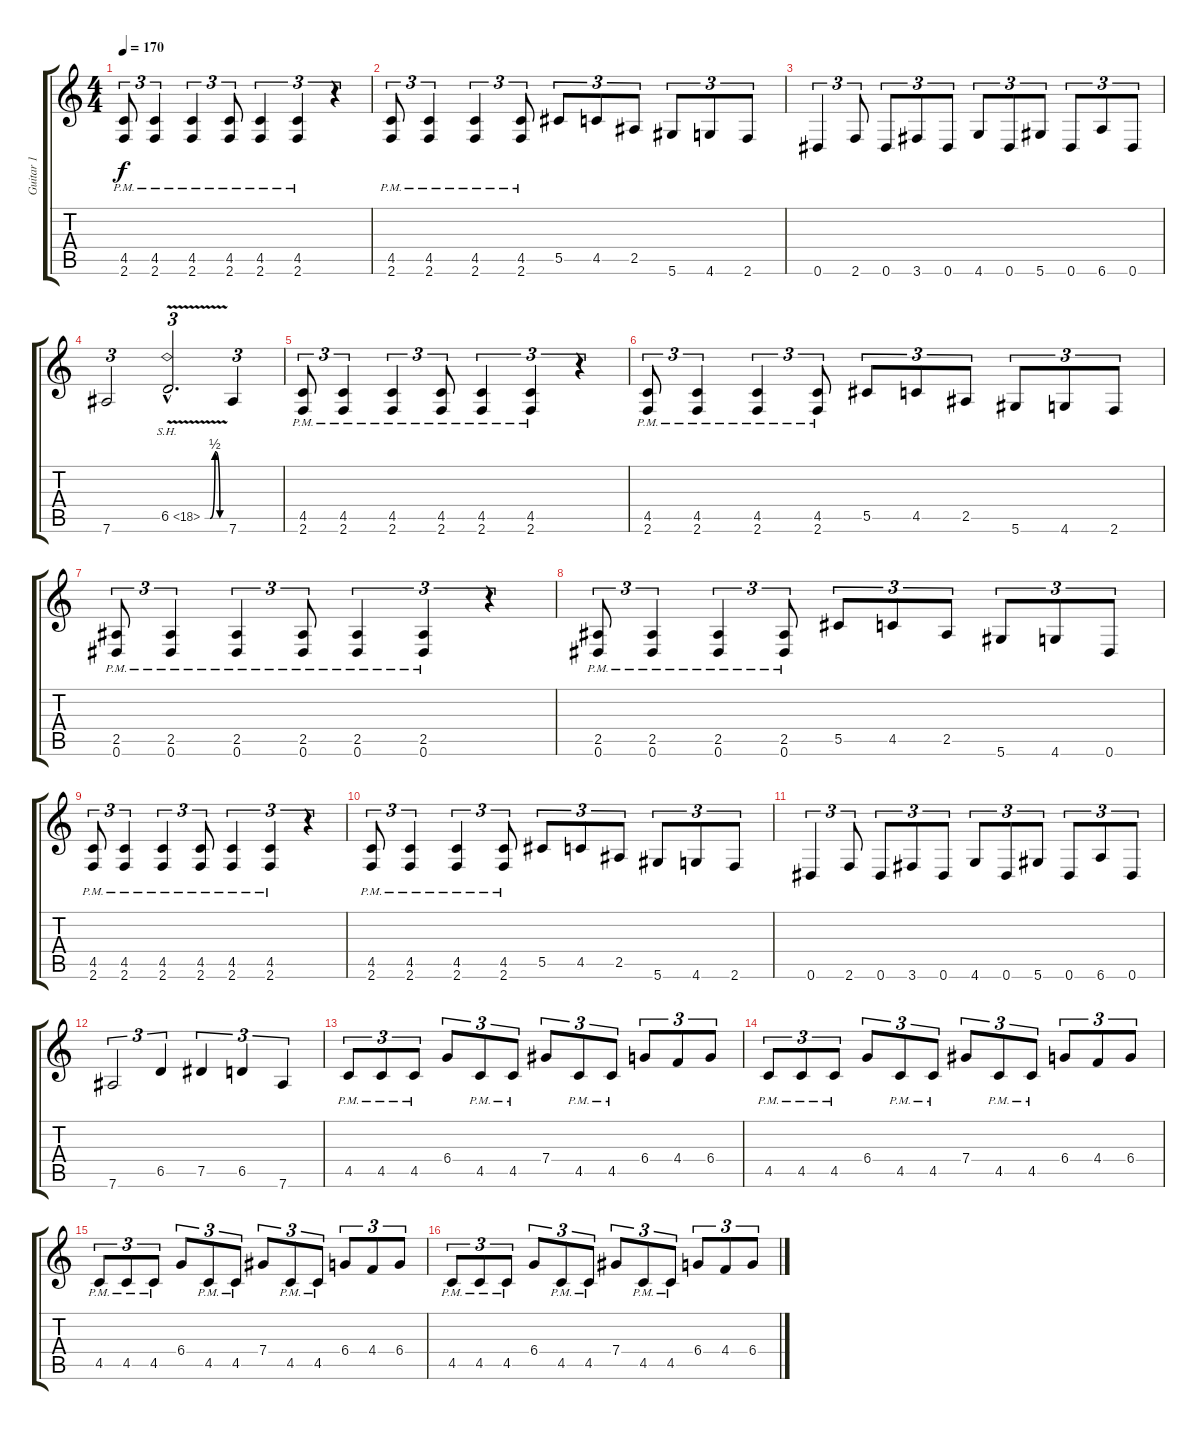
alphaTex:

\track ("Guitar 1" "Guitar 1") {instrument overdrivenguitar}
\staff {score tabs}
\tuning (Eb4 Bb3 Gb3 Db3 Ab2 Eb2) {hide}
\ts (4 4)
\tempo 170
\clef g2
\ks c
(4.5{pm} 2.6{pm}).8{tu (3 2) dy f} (4.5{pm} 2.6{pm}).4{tu (3 2)} (4.5{pm} 2.6{pm}).4{tu (3 2)} (4.5{pm} 2.6{pm}).8{tu (3 2)} (4.5{pm} 2.6{pm}).4{tu (3 2)} (4.5{pm} 2.6{pm}).4{tu (3 2)} r.4{tu (3 2)} |
(4.5{pm} 2.6{pm}).8{tu (3 2)} (4.5{pm} 2.6{pm}).4{tu (3 2)} (4.5{pm} 2.6{pm}).4{tu (3 2)} (4.5{pm} 2.6{pm}).8{tu (3 2)} 5.5.8{tu (3 2)} 4.5.8{tu (3 2)} 2.5.8{tu (3 2)} 5.6.8{tu (3 2)} 4.6.8{tu (3 2)} 2.6.8{tu (3 2)} |
0.6.4{tu (3 2)} 2.6.8{tu (3 2)} 0.6.8{tu (3 2)} 3.6.8{tu (3 2)} 0.6.8{tu (3 2)} 4.6.8{tu (3 2)} 0.6.8{tu (3 2)} 5.6.8{tu (3 2)} 0.6.8{tu (3 2)} 6.6.8{tu (3 2)} 0.6.8{tu (3 2)} |
7.6.2{tu (3 2)} 6.5{be (custom 0 0 15 0 30 2 45 0 60 0) sh 12 v hac}.2{d tu (3 2)} 7.6.4{tu (3 2)} |
(4.5{pm} 2.6{pm}).8{tu (3 2)} (4.5{pm} 2.6{pm}).4{tu (3 2)} (4.5{pm} 2.6{pm}).4{tu (3 2)} (4.5{pm} 2.6{pm}).8{tu (3 2)} (4.5{pm} 2.6{pm}).4{tu (3 2)} (4.5{pm} 2.6{pm}).4{tu (3 2)} r.4{tu (3 2)} |
(4.5{pm} 2.6{pm}).8{tu (3 2)} (4.5{pm} 2.6{pm}).4{tu (3 2)} (4.5{pm} 2.6{pm}).4{tu (3 2)} (4.5{pm} 2.6{pm}).8{tu (3 2)} 5.5.8{tu (3 2)} 4.5.8{tu (3 2)} 2.5.8{tu (3 2)} 5.6.8{tu (3 2)} 4.6.8{tu (3 2)} 2.6.8{tu (3 2)} |
(2.5{pm} 0.6{pm}).8{tu (3 2)} (2.5{pm} 0.6{pm}).4{tu (3 2)} (2.5{pm} 0.6{pm}).4{tu (3 2)} (2.5{pm} 0.6{pm}).8{tu (3 2)} (2.5{pm} 0.6{pm}).4{tu (3 2)} (2.5{pm} 0.6{pm}).4{tu (3 2)} r.4{tu (3 2)} |
(2.5{pm} 0.6{pm}).8{tu (3 2)} (2.5{pm} 0.6{pm}).4{tu (3 2)} (2.5{pm} 0.6{pm}).4{tu (3 2)} (2.5{pm} 0.6{pm}).8{tu (3 2)} 5.5.8{tu (3 2)} 4.5.8{tu (3 2)} 2.5.8{tu (3 2)} 5.6.8{tu (3 2)} 4.6.8{tu (3 2)} 0.6.8{tu (3 2)} |
(4.5{pm} 2.6{pm}).8{tu (3 2)} (4.5{pm} 2.6{pm}).4{tu (3 2)} (4.5{pm} 2.6{pm}).4{tu (3 2)} (4.5{pm} 2.6{pm}).8{tu (3 2)} (4.5{pm} 2.6{pm}).4{tu (3 2)} (4.5{pm} 2.6{pm}).4{tu (3 2)} r.4{tu (3 2)} |
(4.5{pm} 2.6{pm}).8{tu (3 2)} (4.5{pm} 2.6{pm}).4{tu (3 2)} (4.5{pm} 2.6{pm}).4{tu (3 2)} (4.5{pm} 2.6{pm}).8{tu (3 2)} 5.5.8{tu (3 2)} 4.5.8{tu (3 2)} 2.5.8{tu (3 2)} 5.6.8{tu (3 2)} 4.6.8{tu (3 2)} 2.6.8{tu (3 2)} |
0.6.4{tu (3 2)} 2.6.8{tu (3 2)} 0.6.8{tu (3 2)} 3.6.8{tu (3 2)} 0.6.8{tu (3 2)} 4.6.8{tu (3 2)} 0.6.8{tu (3 2)} 5.6.8{tu (3 2)} 0.6.8{tu (3 2)} 6.6.8{tu (3 2)} 0.6.8{tu (3 2)} |
7.6.2{tu (3 2)} 6.5.4{tu (3 2)} 7.5.4{tu (3 2)} 6.5.4{tu (3 2)} 7.6.4{tu (3 2)} |
\section ("" "")
4.5{pm}.8{tu (3 2)} 4.5{pm}.8{tu (3 2)} 4.5{pm}.8{tu (3 2)} 6.4.8{tu (3 2)} 4.5{pm}.8{tu (3 2)} 4.5{pm}.8{tu (3 2)} 7.4.8{tu (3 2)} 4.5{pm}.8{tu (3 2)} 4.5{pm}.8{tu (3 2)} 6.4.8{tu (3 2)} 4.4.8{tu (3 2)} 6.4.8{tu (3 2)} |
4.5{pm}.8{tu (3 2)} 4.5{pm}.8{tu (3 2)} 4.5{pm}.8{tu (3 2)} 6.4.8{tu (3 2)} 4.5{pm}.8{tu (3 2)} 4.5{pm}.8{tu (3 2)} 7.4.8{tu (3 2)} 4.5{pm}.8{tu (3 2)} 4.5{pm}.8{tu (3 2)} 6.4.8{tu (3 2)} 4.4.8{tu (3 2)} 6.4.8{tu (3 2)} |
4.5{pm}.8{tu (3 2)} 4.5{pm}.8{tu (3 2)} 4.5{pm}.8{tu (3 2)} 6.4.8{tu (3 2)} 4.5{pm}.8{tu (3 2)} 4.5{pm}.8{tu (3 2)} 7.4.8{tu (3 2)} 4.5{pm}.8{tu (3 2)} 4.5{pm}.8{tu (3 2)} 6.4.8{tu (3 2)} 4.4.8{tu (3 2)} 6.4.8{tu (3 2)} |
4.5{pm}.8{tu (3 2)} 4.5{pm}.8{tu (3 2)} 4.5{pm}.8{tu (3 2)} 6.4.8{tu (3 2)} 4.5{pm}.8{tu (3 2)} 4.5{pm}.8{tu (3 2)} 7.4.8{tu (3 2)} 4.5{pm}.8{tu (3 2)} 4.5{pm}.8{tu (3 2)} 6.4.8{tu (3 2)} 4.4.8{tu (3 2)} 6.4.8{tu (3 2)}
